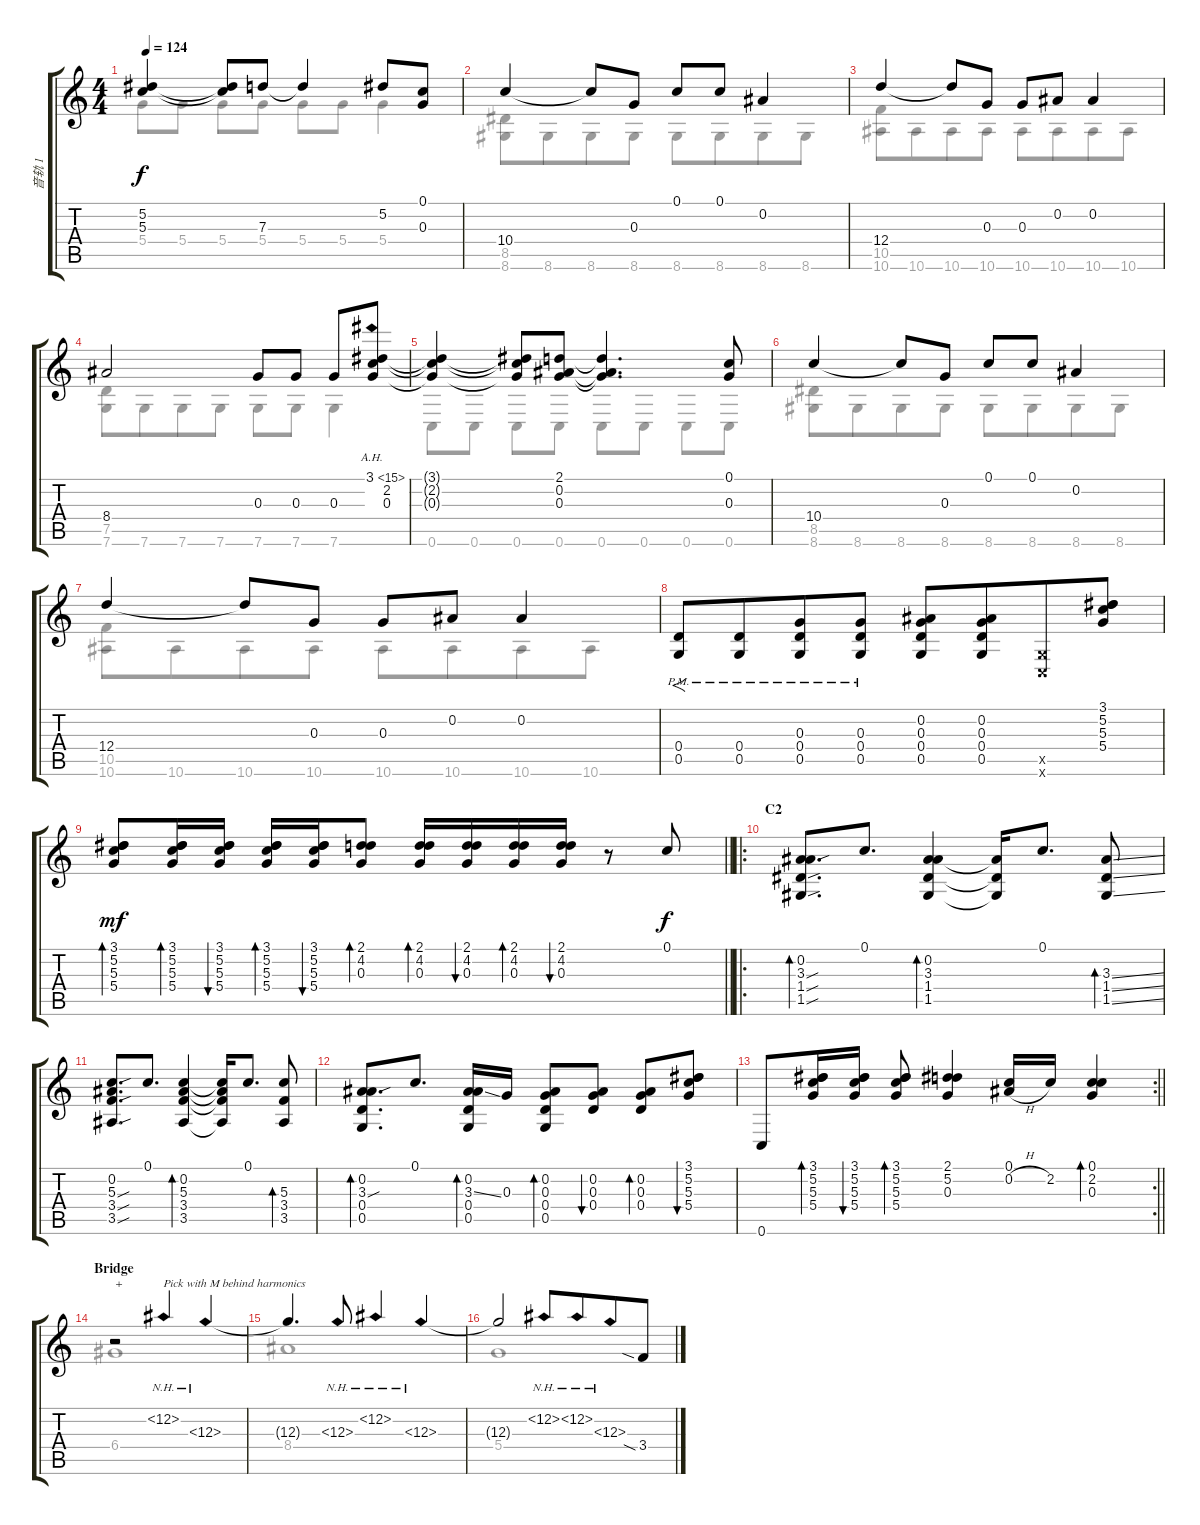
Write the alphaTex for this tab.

\track ("音轨 1" "音轨 1") {instrument acousticguitarsteel}
\staff {score tabs}
\tuning (C4 Bb3 G3 D3 G2 C2) {hide}
\voice
\ts (4 4)
\tempo 124
\clef g2
\ks c
(5.2 5.3).4{dy f} (5.2{t} 5.3{t}).8 7.3.8 7.3{t}.4 5.2.8 (0.1 0.3).8 |
10.4.4 10.4{t}.8 0.3.8 0.1.8 0.1.8 0.2.4 |
12.4.4 12.4{t}.8 0.3.8 0.3.8 0.2.8 0.2.4 |
8.4.2 0.3.8 0.3.8 0.3.8 (3.1{ah 12} 2.2 0.3).8 |
(3.1{t} 2.2{t} 0.3{t}).4 (3.1{t} 2.2{t} 0.3{t}).8 (2.1 0.2 0.3).8 (2.1{t} 0.2{t} 0.3{t}).4{d} (0.1 0.3).8 |
10.4.4 10.4{t}.8 0.3.8 0.1.8 0.1.8 0.2.4 |
12.4.4 12.4{t}.8 0.3.8 0.3.8 0.2.8 0.2.4 |
(0.4{pm} 0.5{pm}).8{f} (0.4{pm} 0.5{pm}).8{beam merge} (0.3{pm} 0.4{pm} 0.5{pm}).8 (0.3{pm} 0.4{pm} 0.5{pm}).8 (0.2 0.3 0.4 0.5).8 (0.2 0.3 0.4 0.5).8{beam merge} (0.5{x} 0.6{x}).8 (3.1 5.2 5.3 5.4).8 |
\barLineRight lightlight
(3.1 5.2 5.3 5.4).8{bd 60 dy mf beam Up} (3.1 5.2 5.3 5.4).16{bd 60 beam Up} (3.1 5.2 5.3 5.4).16{bu 60 beam Up} (3.1 5.2 5.3 5.4).16{bd 60 beam Up} (3.1 5.2 5.3 5.4).16{bu 60 beam Up} (2.1 4.2 0.3).8{bd 60 beam Up} (2.1 4.2 0.3).16{bd 60 beam Up} (2.1 4.2 0.3).16{bu 60 beam Up} (2.1 4.2 0.3).16{bd 60 beam Up} (2.1 4.2 0.3).16{bu 60 beam Up} r.8 0.1.8{dy f beam Up} |
\ro
\section ("" "C2")
(0.2 3.3{sou} 1.4{sou} 1.5{sou}).8{d bd 60} 0.1.8{d} (0.2 3.3 1.4 1.5).4{bd 60} (3.3{t} 1.4{t} 1.5{t}).16 0.1.8{d} (3.3{ss} 1.4{ss} 1.5{ss}).8{bd 60} |
(0.2 5.3{sou} 3.4{sou} 3.5{sou}).8{d} 0.1.8{d} (0.2 5.3 3.4 3.5).4{bd 60} (0.2{t} 5.3{t} 3.4{t} 3.5{t}).16 0.1.8{d} (5.3 3.4 3.5).8{bd 60} |
(0.2 3.3{sou} 0.4 0.5).8{d bd 60} 0.1.8{d} (0.2 3.3{ss} 0.4 0.5).16{bd 60} 0.3.16 (0.2 0.3 0.4 0.5).8{bd 60} (0.2 0.3 0.4).8{bu 60} (0.2 0.3 0.4).8{bd 60} (3.1 5.2 5.3 5.4).8{bu 60} |
\rc 2
\barLineRight lightlight
0.6.8 (3.1 5.2 5.3 5.4).16{bd 60} (3.1 5.2 5.3 5.4).16{bu 60} (3.1 5.2 5.3 5.4).8{bd 60 beam Up} (2.1 5.2 0.3).4{beam Up} (0.1 0.2{h}).16{beam Up} 2.2.16{beam Up} (0.1 2.2 0.3).4{bd 60 beam Up} |
\section ("" "Bridge")
r.2{txt "+"} 12.2{nh}.4{txt "Pick with M behind harmonics"} 12.3{nh}.4 |
12.3{t}.4{d} 12.3{nh}.8 12.2{nh}.4 12.3{nh}.4 |
12.3{t}.2{beam Up} 12.2{nh}.8{beam Up} 12.2{nh}.8{beam Up beam merge} 12.3{nh}.8{beam Up} 3.4{sia}.8{beam Up}
\voice
\clef g2
\ottava regular
\simile none
\ks c
5.4.8{dy f} 5.4.8 5.4.8 5.4.8 5.4.8 5.4.8 5.4.4 |
(8.5 8.6).8 8.6.8{beam merge} 8.6.8 8.6.8 8.6.8 8.6.8{beam merge} 8.6.8 8.6.8 |
(10.5 10.6).8 10.6.8{beam merge} 10.6.8 10.6.8 10.6.8 10.6.8{beam merge} 10.6.8 10.6.8 |
(7.5 7.6).8 7.6.8{beam merge} 7.6.8 7.6.8 7.6.8 7.6.8 7.6.4 |
0.6.8 0.6.8 0.6.8 0.6.8 0.6.8 0.6.8 0.6.8 0.6.8 |
(8.5 8.6).8 8.6.8{beam merge} 8.6.8 8.6.8 8.6.8 8.6.8{beam merge} 8.6.8 8.6.8 |
(10.5 10.6).8 10.6.8{beam merge} 10.6.8 10.6.8 10.6.8 10.6.8{beam merge} 10.6.8 10.6.8 |
|
\barLineRight lightlight
|
|
|
|
\barLineRight lightlight
|
6.4.1 |
8.4.1 |
5.4.1
